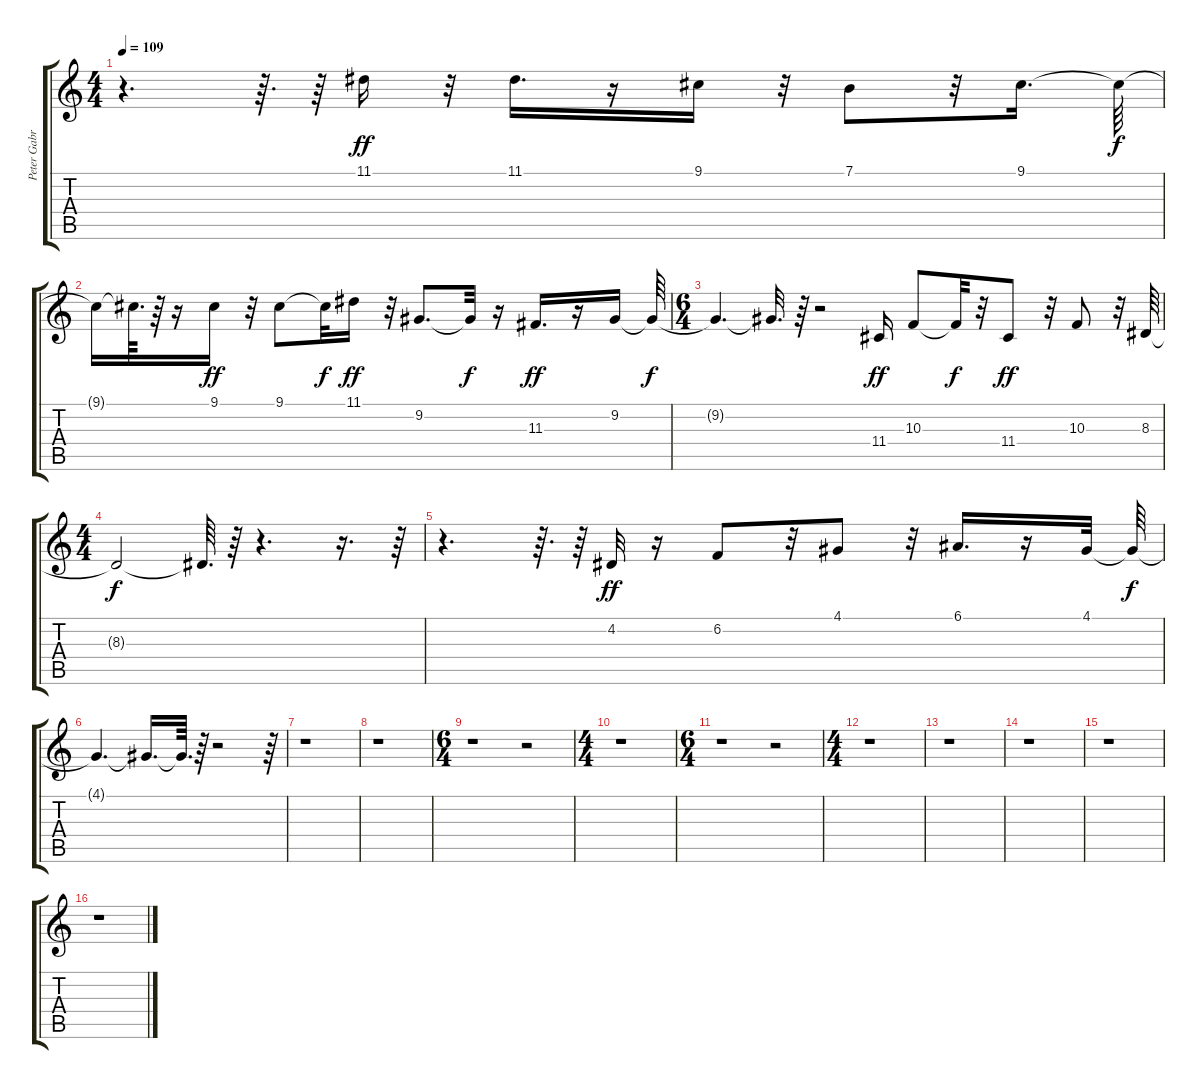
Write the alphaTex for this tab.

\track ("Peter Gabriel" "Peter Gabr") {instrument lead4chiff}
\staff {score tabs}
\tuning (E4 B3 G3 D3 A2 E2) {hide}
\ts (4 4)
\tempo 109
\clef g2
\ks c
r.4{d dy f} r.64{d} r.64 11.1.16{dy ff} r.32 11.1.16{d} r.16 9.1.16 r.32 7.1.8 r.32 9.1.16{d} 9.1{t}.64{dy f} |
9.1{t}.16 9.1{t}.64{d} r.64 r.16 9.1.16{dy ff} r.32 9.1.8 9.1{t}.32{dy f} 11.1.16{dy ff} r.32 9.2.8{d} 9.2{t}.32{dy f} r.16 11.3.16{d dy ff} r.16 9.2.16 9.2{t}.64{dy f} |
\ts (6 4)
9.2{t}.4{d} 9.2{t}.32{d} r.64 r.2 11.4.16{dy ff} 10.3.8 10.3{t}.32{dy f} r.32 11.4.8{dy ff} r.32 10.3.8 r.32 8.3.64 |
\ts (4 4)
8.3{t}.2{dy f} 8.3{t}.64{d} r.64 r.4{d} r.16{d} r.64 |
r.4{d} r.64{d} r.64 4.2.32{dy ff} r.16 6.2.8 r.32 4.1.8 r.32 6.1.16{d} r.16 4.1.32 4.1{t}.64{dy f} |
4.1{t}.4{d} 4.1{t}.16{d} 4.1{t}.64{d} r.64 r.2 r.64 |
r.1 |
r.1 |
\ts (6 4)
r.1 r.2 |
\ts (4 4)
r.1 |
\ts (6 4)
r.1 r.2 |
\ts (4 4)
r.1 |
r.1 |
r.1 |
r.1 |
r.1
